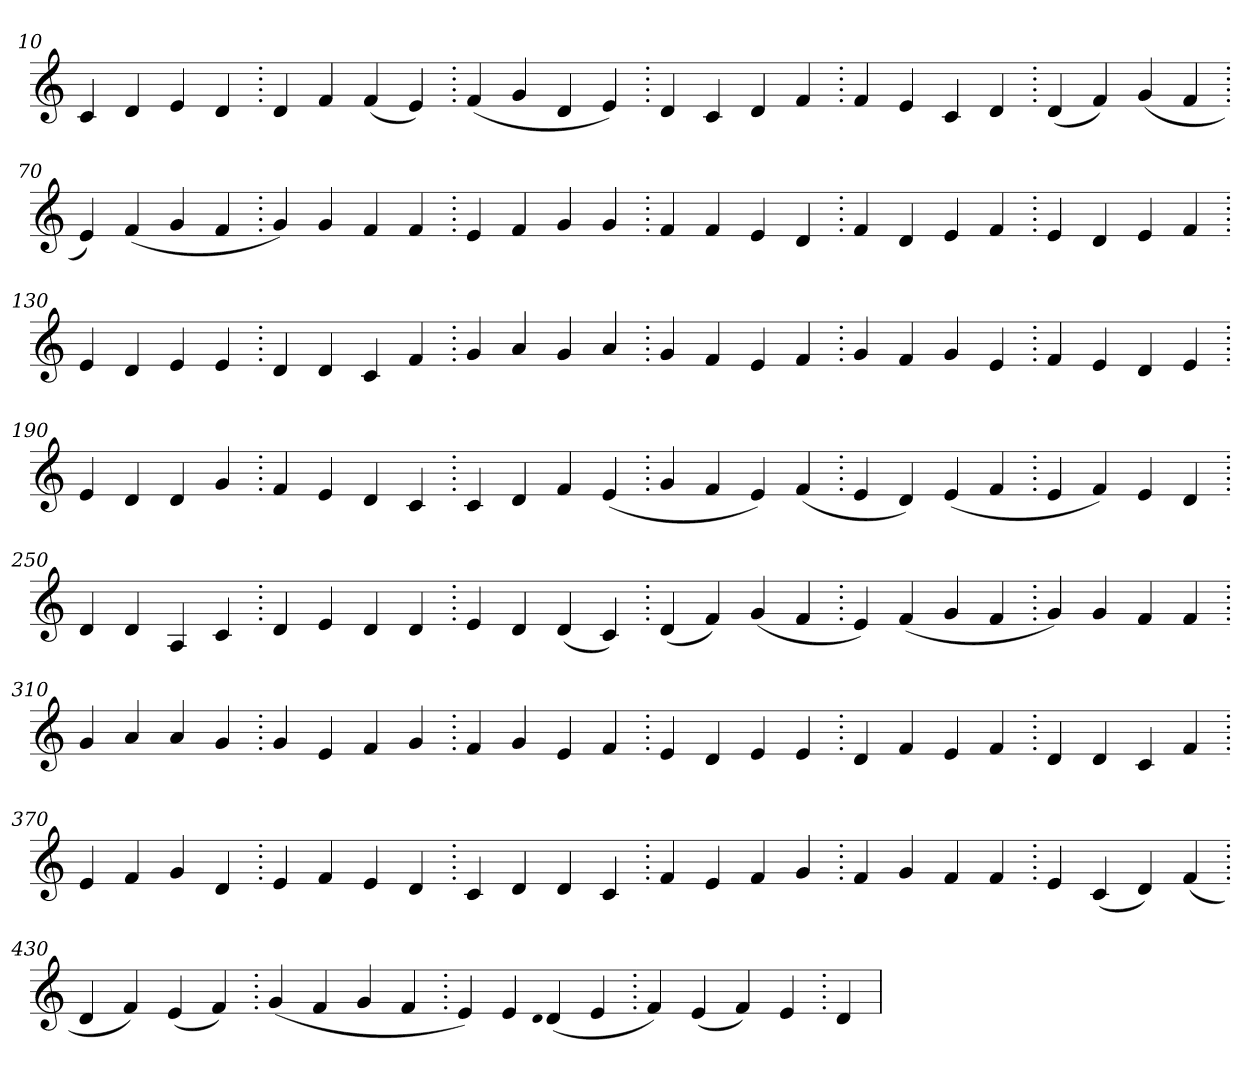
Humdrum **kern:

**kern
*part1
*staff1
*clefG2
=10.
4c
4d
4e
4d
=20.
4d
4f
(>4f
4e)
=30.
(>4f
4g
4d
4e)
=40.
4d
4c
4d
4f
=50.
4f
4e
4c
4d
=60.
(>4d
4f)
(>4g
4f
=70.
4e)
(>4f
4g
4f
=80.
4g)
4g
4f
4f
=90.
4e
4f
4g
4g
=100.
4f
4f
4e
4d
=110.
4f
4d
4e
4f
=120.
4e
4d
4e
4f
=130.
4e
4d
4e
4e
=140.
4d
4d
4c
4f
=150.
4g
4a
4g
4a
=160.
4g
4f
4e
4f
=170.
4g
4f
4g
4e
=180.
4f
4e
4d
4e
=190.
4e
4d
4d
4g
=200.
4f
4e
4d
4c
=210.
4c
4d
4f
(>4e
=220.
4g
4f
4e)
(>4f
=230.
4e
4d)
(>4e
4f
=240.
4e
4f)
4e
4d
=250.
4d
4d
4A
4c
=260.
4d
4e
4d
4d
=270.
4e
4d
(>4d
4c)
=280.
(>4d
4f)
(>4g
4f
=290.
4e)
(>4f
4g
4f
=300.
4g)
4g
4f
4f
=310.
4g
4a
4a
4g
=320.
4g
4e
4f
4g
=330.
4f
4g
4e
4f
=340.
4e
4d
4e
4e
=350.
4d
4f
4e
4f
=360.
4d
4d
4c
4f
=370.
4e
4f
4g
4d
=380.
4e
4f
4e
4d
=390.
4c
4d
4d
4c
=400.
4f
4e
4f
4g
=410.
4f
4g
4f
4f
=420.
4e
(>4c
4d)
(>4f
=430.
4d
4f)
(>4e
4f)
=440.
(>4g
4f
4g
4f
=450.
4e)
4e
qqd
(>4d
4e
=460.
4f)
(>4e
4f)
4e
=470.
4d
=
*-
